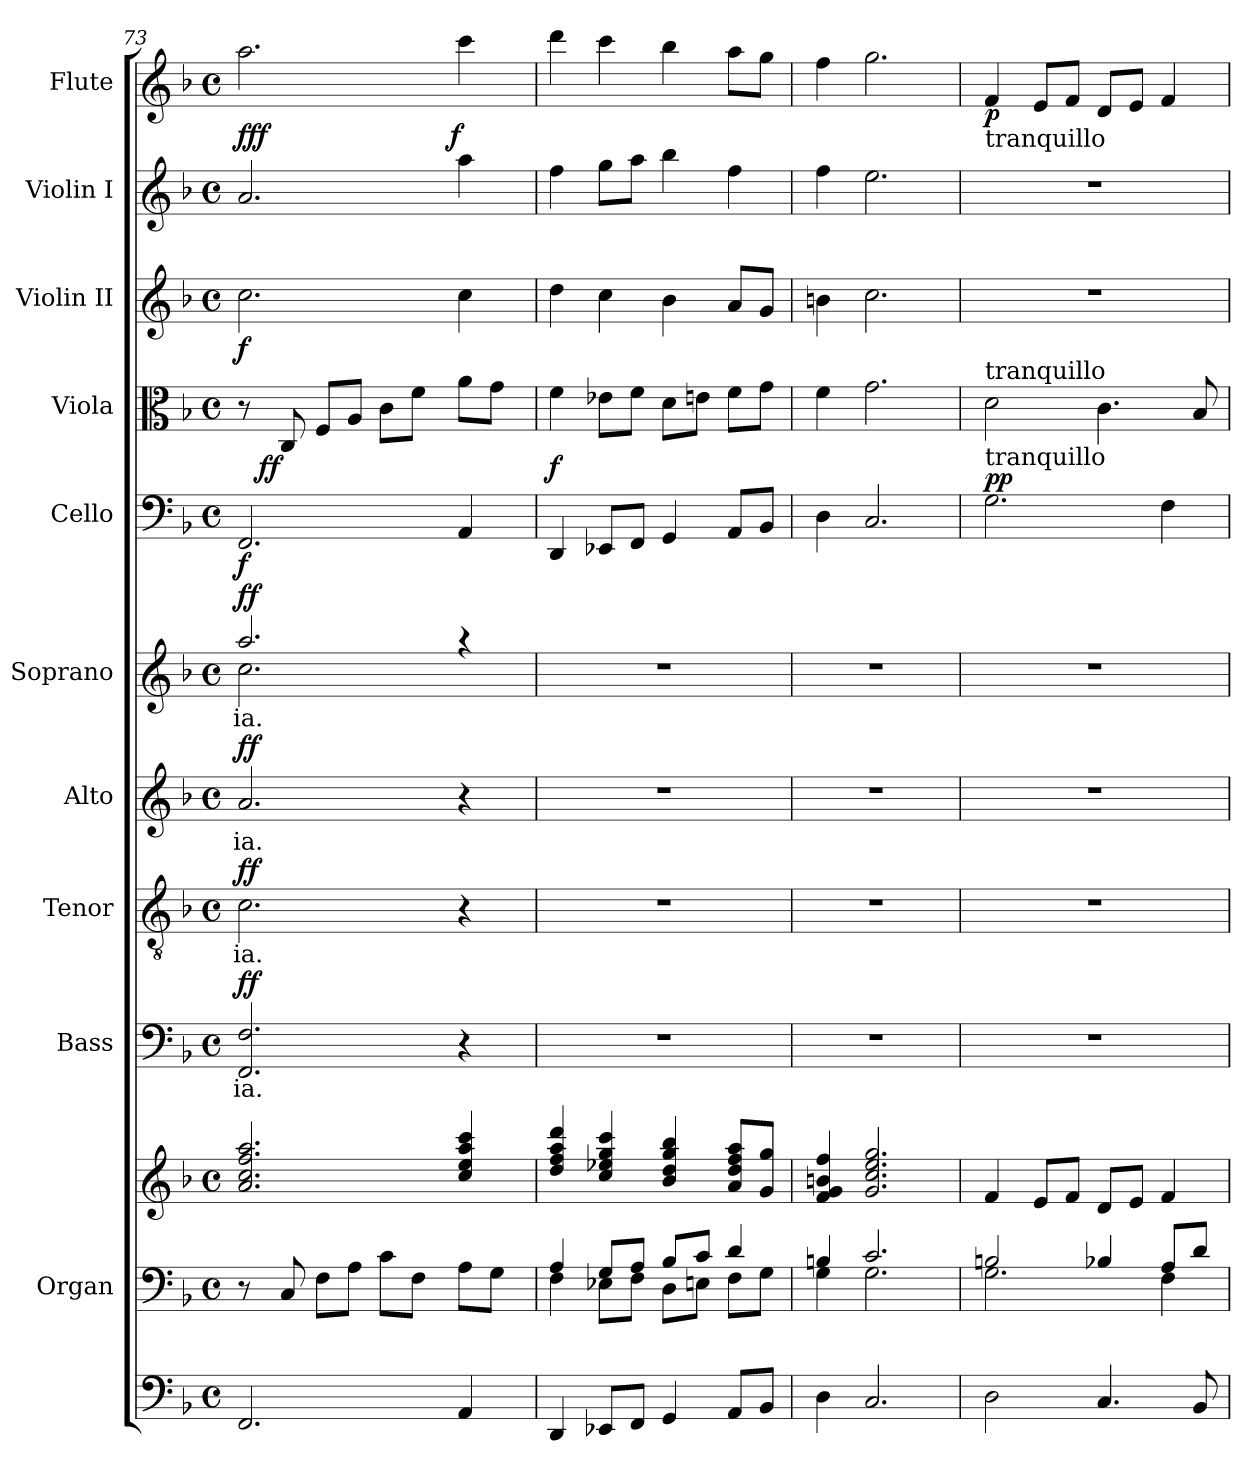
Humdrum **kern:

**kern	**kern	**kern	**kern	**text	**dynam	**kern	**text	**dynam	**kern	**text	**dynam	**kern	**text	**dynam	**kern	**dynam	**kern	**dynam	**kern	**dynam	**kern	**dynam	**kern	**dynam
*part11	*part10	*part10	*part9	*part9	*part9	*part8	*part8	*part8	*part7	*part7	*part7	*part6	*part6	*part6	*part5	*part5	*part4	*part4	*part3	*part3	*part2	*part2	*part1	*part1
*staff12	*staff11	*staff10	*staff9	*staff9	*staff9	*staff8	*staff8	*staff8	*staff7	*staff7	*staff7	*staff6	*staff6	*staff6	*staff5	*staff5	*staff4	*staff4	*staff3	*staff3	*staff2	*staff2	*staff1	*staff1
*	*I"Organ	*	*I"Bass	*	*	*I"Tenor	*	*	*I"Alto	*	*	*I"Soprano	*	*	*I"Cello	*	*I"Viola	*	*I"Violin II	*	*I"Violin I	*	*I"Flute	*
*	*	*	*	*	*	*	*	*	*	*	*	*	*	*	*	*	*I'Vla	*	*I'Vln	*	*I'Vln	*	*I'Fl	*
!!LO:PB:g=z
*clefF4	*clefF4	*clefG2	*clefF4	*	*	*clefGv2	*	*	*clefG2	*	*	*clefG2	*	*	*clefF4	*	*clefC3	*	*clefG2	*	*clefG2	*	*clefG2	*
*k[b-]	*k[b-]	*k[b-]	*k[b-]	*	*	*k[b-]	*	*	*k[b-]	*	*	*k[b-]	*	*	*k[b-]	*	*k[b-]	*	*k[b-]	*	*k[b-]	*	*k[b-]	*
*F:	*F:	*F:	*F:	*	*	*F:	*	*	*F:	*	*	*F:	*	*	*F:	*	*F:	*	*F:	*	*F:	*	*F:	*
*M4/4	*M4/4	*M4/4	*M4/4	*	*	*M4/4	*	*	*M4/4	*	*	*M4/4	*	*	*M4/4	*	*M4/4	*	*M4/4	*	*M4/4	*	*M4/4	*
*met(c)	*met(c)	*met(c)	*met(c)	*	*	*met(c)	*	*	*met(c)	*	*	*met(c)	*	*	*met(c)	*	*met(c)	*	*met(c)	*	*met(c)	*	*met(c)	*
=73	=73	=73	=73	=73	=73	=73	=73	=73	=73	=73	=73	=73	=73	=73	=73	=73	=73	=73	=73	=73	=73	=73	=73	=73
!	!	!	!	!LO:LY:b	!LO:DY:a	!	!LO:LY:b	!LO:DY:a	!	!LO:LY:b	!LO:DY:a	!	!LO:LY:b	!LO:DY:a	!	!LO:DY:b	!	!	!	!LO:DY:b	!	!LO:DY:a	!	!
*	*	*	*	*	*	*	*	*	*	*	*	*^	*	*	*	*	*	*	*	*	*	*	*	*
!	!	!	!	!	!	!	!	!	!	!	!	!	!	!	!	!	!	!	!	!	!	!	!LO:DY:n=1:b	!	!
*	*	*	*	*	*	*	*	*	*	*	*	*	*	*	*	*	*	*^	*	*	*	*^	*	*	*
2.FF/	8r	2.a/ 2.cc/ 2.ff/ 2.aa/	2.FF/ 2.F/	ia.	ff	2.c\	ia.	ff	2.a/	ia.	ff	2.cc\	2.aa/	-ia.	ff	2.FF/	f	8r	16ryy	.	2.cc\	f	2.a/	3%2ryy	ff f	2.aa\	.
!	!	!	!	!	!	!	!	!	!	!	!	!	!	!	!	!	!	!	!	!LO:DY:b	!	!	!	!	!	!	!
.	.	.	.	.	.	.	.	.	.	.	.	.	.	.	.	.	.	.	2...ryy	ff	.	.	.	.	.	.	.
.	8C/	.	.	.	.	.	.	.	.	.	.	.	.	.	.	.	.	8C/	.	.	.	.	.	.	.	.	.
.	8F\L	.	.	.	.	.	.	.	.	.	.	.	.	.	.	.	.	8F/L	.	.	.	.	.	.	.	.	.
.	8A\J	.	.	.	.	.	.	.	.	.	.	.	.	.	.	.	.	8A/J	.	.	.	.	.	.	.	.	.
.	8c\L	.	.	.	.	.	.	.	.	.	.	.	.	.	.	.	.	8c\L	.	.	.	.	.	.	.	.	.
.	8F\J	.	.	.	.	.	.	.	.	.	.	.	.	.	.	.	.	8f\J	.	.	.	.	.	.	.	.	.
.	.	.	.	.	.	.	.	.	.	.	.	.	.	.	.	.	.	.	.	.	.	.	.	24..ryy	.	.	.
!	!	!	!	!	!	!	!	!	!	!	!	!	!	!	!	!	!	!	!	!	!	!	!	!	!LO:DY:n=2:a	!	!
.	.	.	.	.	.	.	.	.	.	.	.	.	.	.	.	.	.	.	.	.	.	.	.	6ryy	f	.	.
4AA/	8A\L	4cc/ 4ee/ 4aa/ 4ccc/	4r	.	.	4r	.	.	4r	.	.	4raa	4ryy	.	.	4AA/	.	8a\L	.	.	4cc\	.	4aa\	.	.	4ccc\	.
.	8G\J	.	.	.	.	.	.	.	.	.	.	.	.	.	.	.	.	8g\J	.	.	.	.	.	.	.	.	.
.	.	.	.	.	.	.	.	.	.	.	.	.	.	.	.	.	.	.	.	.	.	.	.	12ryy	.	.	.
.	.	.	.	.	.	.	.	.	.	.	.	.	.	.	.	.	.	.	.	.	.	.	.	96ryy	.	.	.
=74	=74	=74	=74	=74	=74	=74	=74	=74	=74	=74	=74	=74	=74	=74	=74	=74	=74	=74	=74	=74	=74	=74	=74	=74	=74	=74	=74
*	*^	*	*	*	*	*	*	*	*	*	*	*	*	*	*	*	*	*	*	*	*	*	*	*	*	*	*
!	!	!	!	!	!	!	!	!	!	!	!	!	!	!	!	!	!	!	!	!	!LO:DY:b	!	!	!	!	!	!	!
*	*	*	*	*	*	*	*	*	*	*	*	*	*v	*v	*	*	*	*	*v	*v	*	*	*	*v	*v	*	*	*
4DD/	4F\	4A/	4dd/ 4ff/ 4aa/ 4ddd/	1r	.	.	1r	.	.	1r	.	.	1r	.	.	4DD/	.	4f\	f	4dd\	.	4ff\	.	4ddd\	.
8EE-X/L	8G/L	8E-X\L	4cc/ 4ee-X/ 4gg/ 4ccc/	.	.	.	.	.	.	.	.	.	.	.	.	8EE-X/L	.	8e-X\L	.	4cc\	.	8gg\L	.	4ccc\	.
8FF/J	8A/J	8F\J	.	.	.	.	.	.	.	.	.	.	.	.	.	8FF/J	.	8f\J	.	.	.	8aa\J	.	.	.
4GG/	8D\L	8B-/L	4b-/ 4dd/ 4gg/ 4bb-/	.	.	.	.	.	.	.	.	.	.	.	.	4GG/	.	8d\L	.	4b-\	.	4bb-\	.	4bb-\	.
.	8En\J	8c/J	.	.	.	.	.	.	.	.	.	.	.	.	.	.	.	8en\J	.	.	.	.	.	.	.
8AA/L	4d/	8F\L	8a/ 8dd/ 8ff/ 8aa/L	.	.	.	.	.	.	.	.	.	.	.	.	8AA/L	.	8f\L	.	8a/L	.	4ff\	.	8aa\L	.
8BB-/J	.	8G\J	8g/ 8gg/J	.	.	.	.	.	.	.	.	.	.	.	.	8BB-/J	.	8g\J	.	8g/J	.	.	.	8gg\J	.
=75	=75	=75	=75	=75	=75	=75	=75	=75	=75	=75	=75	=75	=75	=75	=75	=75	=75	=75	=75	=75	=75	=75	=75	=75	=75
4D\	4Bn/	4G\	4f/ 4g/ 4bn/ 4ff/	1r	.	.	1r	.	.	1r	.	.	1r	.	.	4D\	.	4f\	.	4bn\	.	4ff\	.	4ff\	.
2.C/	2.c/	2.G\	2.g/ 2.cc/ 2.ee/ 2.gg/	.	.	.	.	.	.	.	.	.	.	.	.	2.C/	.	2.g\	.	2.cc\	.	2.ee\	.	2.gg\	.
=76	=76	=76	=76	=76	=76	=76	=76	=76	=76	=76	=76	=76	=76	=76	=76	=76	=76	=76	=76	=76	=76	=76	=76	=76	=76
!	!	!	!	!	!	!	!	!	!	!	!	!	!	!	!	!	!	!	!	!	!	!	!	!LO:TX:b:t=tranquillo	!
!	!	!	!	!	!	!	!	!	!	!	!	!	!	!	!	!	!	!LO:TX:a:t=tranquillo	!	!	!	!	!	!	!
!	!	!	!	!	!	!	!	!	!	!	!	!	!	!	!	!LO:TX:a:t=tranquillo	!	!	!	!	!	!	!	!	!
!	!	!	!	!	!	!	!	!	!	!	!	!	!	!	!	!	!LO:DY:a	!	!	!	!	!	!	!	!
!	!	!	!	!	!	!	!	!	!	!	!	!	!	!	!	!	!LO:DY:n=1:b	!	!	!	!	!	!	!	!LO:DY:b
2D\	2.G\	2Bn/	4f/	1r	.	.	1r	.	.	1r	.	.	1r	.	.	2.G\	p p	2d\	.	1r	.	1r	.	4f/	p
.	.	.	8e/L	.	.	.	.	.	.	.	.	.	.	.	.	.	.	.	.	.	.	.	.	8e/L	.
.	.	.	8f/J	.	.	.	.	.	.	.	.	.	.	.	.	.	.	.	.	.	.	.	.	8f/J	.
4.C/	.	4B-X/	8d/L	.	.	.	.	.	.	.	.	.	.	.	.	.	.	4.c\	.	.	.	.	.	8d/L	.
.	.	.	8e/J	.	.	.	.	.	.	.	.	.	.	.	.	.	.	.	.	.	.	.	.	8e/J	.
.	4F\	8A/L	4f/	.	.	.	.	.	.	.	.	.	.	.	.	4F\	.	.	.	.	.	.	.	4f/	.
8BB-/	.	8d/J	.	.	.	.	.	.	.	.	.	.	.	.	.	.	.	8B-/	.	.	.	.	.	.	.
*	*v	*v	*	*	*	*	*	*	*	*	*	*	*	*	*	*	*	*	*	*	*	*	*	*	*
=	=	=	=	=	=	=	=	=	=	=	=	=	=	=	=	=	=	=	=	=	=	=	=	=
*-	*-	*-	*-	*-	*-	*-	*-	*-	*-	*-	*-	*-	*-	*-	*-	*-	*-	*-	*-	*-	*-	*-	*-	*-
